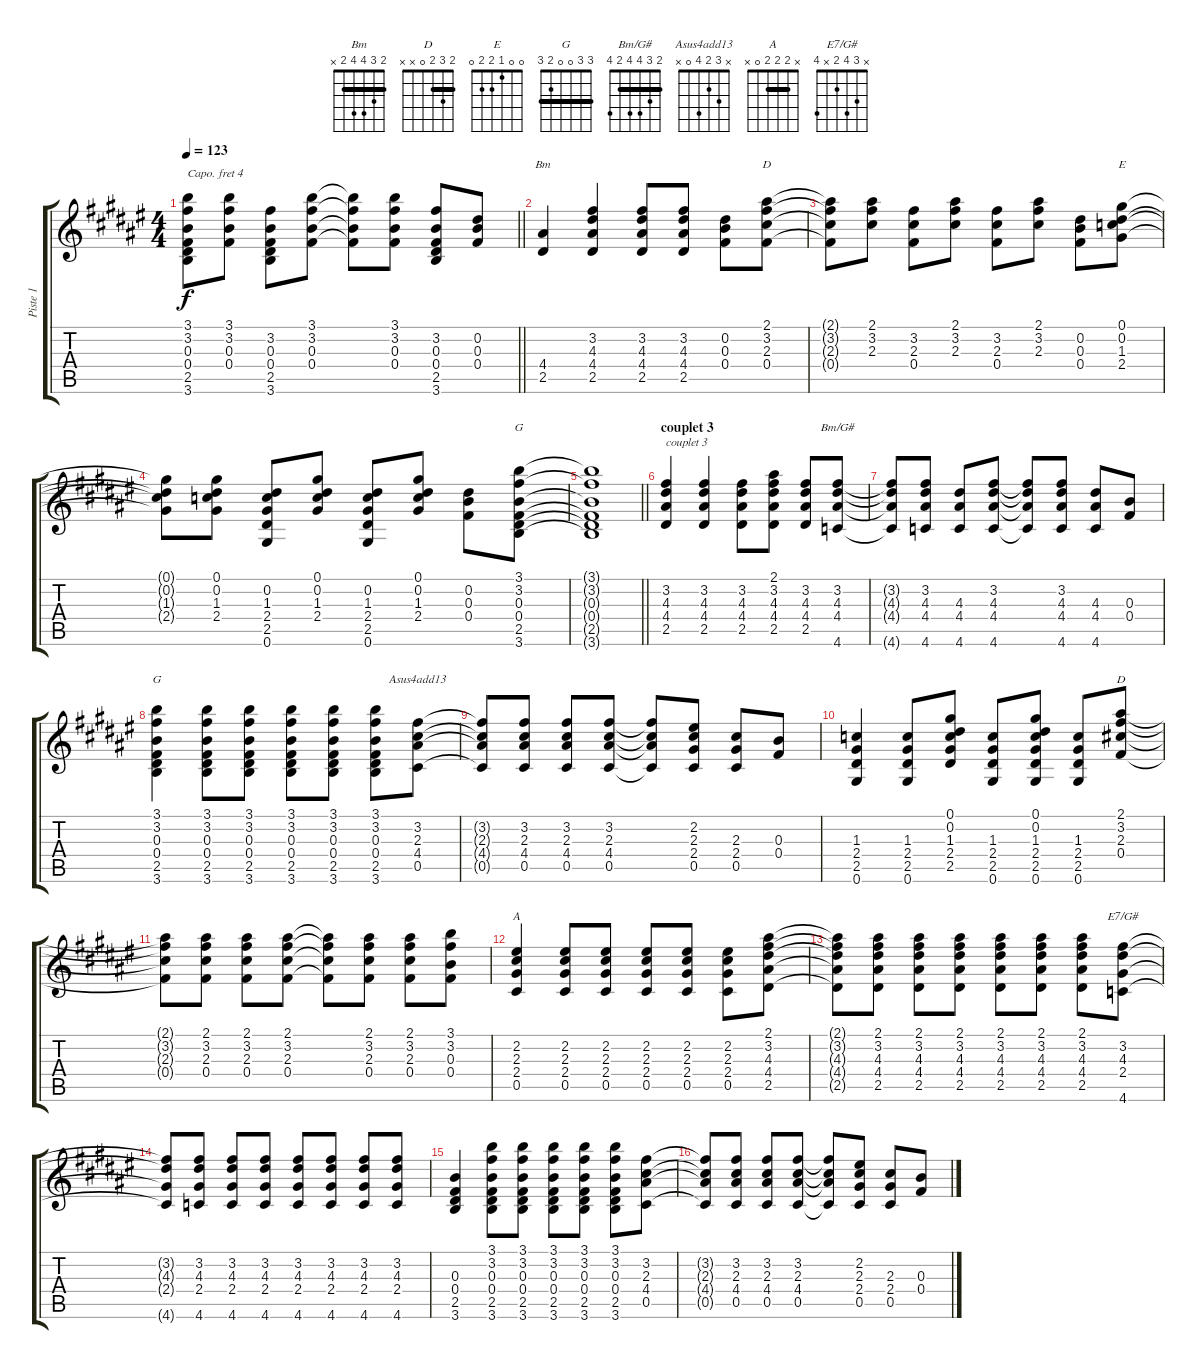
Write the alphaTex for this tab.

\track ("Piste 1" "Piste 1") {instrument acousticguitarsteel}
\staff {score tabs}
\capo 4
\tuning (E4 B3 G3 D3 A2 E2) {hide}
\chord ("Bm" 2 3 4 4 2 x) {barre 2}
\chord ("D" 2 3 2 0 x x)
\chord ("E" 0 0 1 2 2 0)
\chord ("G" 3 3 0 0 2 3)
\chord ("Bm/G#" 2 3 4 4 2 4) {barre 2}
\chord ("G" 3 3 0 0 2 3) {barre 3}
\chord ("Asus4add13" x 3 2 4 0 x)
\chord ("D" 2 3 2 0 x x) {barre 2}
\chord ("A" x 2 2 2 0 x) {barre 2}
\chord ("E7/G#" x 3 4 2 x 4)
\ts (4 4)
\tempo 123
\clef g2
\barLineRight lightlight
\ks f#
(3.1{t} 3.2{t} 0.3{t} 0.4{t} 2.5{t} 3.6{t}).8{dy f} (3.1 3.2 0.3 0.4).8 (3.2 0.3 0.4 2.5 3.6).8 (3.1 3.2 0.3 0.4).8 (3.1{t} 3.2{t} 0.3{t} 0.4{t}).8 (3.1 3.2 0.3 0.4).8 (3.2 0.3 0.4 2.5 3.6).8 (0.2 0.3 0.4).8 |
(4.4 2.5).4{ch "Bm"} (3.2 4.3 4.4 2.5).4 (3.2 4.3 4.4 2.5).8 (3.2 4.3 4.4 2.5).8 (0.2 0.3 0.4).8 (2.1 3.2 2.3 0.4).8{ch "D"} |
(2.1{t} 3.2{t} 2.3{t} 0.4{t}).8 (2.1 3.2 2.3).8 (3.2 2.3 0.4).8 (2.1 3.2 2.3).8 (3.2 2.3 0.4).8 (2.1 3.2 2.3).8 (0.2 0.3 0.4).8 (0.1 0.2 1.3 2.4).8{ch "E"} |
(0.1{t} 0.2{t} 1.3{t} 2.4{t}).8 (0.1 0.2 1.3 2.4).8 (0.2 1.3 2.4 2.5 0.6).8 (0.1 0.2 1.3 2.4).8 (0.2 1.3 2.4 2.5 0.6).8 (0.1 0.2 1.3 2.4).8 (0.2 0.3 0.4).8 (3.1 3.2 0.3 0.4 2.5 3.6).8{ch "G"} |
\barLineRight lightlight
(3.1{t} 3.2{t} 0.3{t} 0.4{t} 2.5{t} 3.6{t}).1 |
\section ("" "couplet 3")
(3.2 4.3 4.4 2.5).4{txt "couplet 3"} (3.2 4.3 4.4 2.5).4 (3.2 4.3 4.4 2.5).8 (2.1 3.2 4.3 4.4 2.5).8 (3.2 4.3 4.4 2.5).8 (3.2 4.3 4.4 4.6).8{ch "Bm/G#"} |
(3.2{t} 4.3{t} 4.4{t} 4.6{t}).8 (3.2 4.3 4.4 4.6).8 (4.3 4.4 4.6).8 (3.2 4.3 4.4 4.6).8 (3.2{t} 4.3{t} 4.4{t} 4.6{t}).8 (3.2 4.3 4.4 4.6).8 (4.3 4.4 4.6).8 (0.3 0.4).8 |
(3.1 3.2 0.3 0.4 2.5 3.6).4{ch "G"} (3.1 3.2 0.3 0.4 2.5 3.6).8 (3.1 3.2 0.3 0.4 2.5 3.6).8 (3.1 3.2 0.3 0.4 2.5 3.6).8 (3.1 3.2 0.3 0.4 2.5 3.6).8 (3.1 3.2 0.3 0.4 2.5 3.6).8 (3.2 2.3 4.4 0.5).8{ch "Asus4add13"} |
(3.2{t} 2.3{t} 4.4{t} 0.5{t}).8 (3.2 2.3 4.4 0.5).8 (3.2 2.3 4.4 0.5).8 (3.2 2.3 4.4 0.5).8 (3.2{t} 2.3{t} 4.4{t} 0.5{t}).8 (2.2 2.3 2.4 0.5).8 (2.3 2.4 0.5).8 (0.3 0.4).8 |
(1.3 2.4 2.5 0.6).4 (1.3 2.4 2.5 0.6).8 (0.1 0.2 1.3 2.4 2.5).8 (1.3 2.4 2.5 0.6).8 (0.1 0.2 1.3 2.4 2.5 0.6).8 (1.3 2.4 2.5 0.6).8 (2.1 3.2 2.3 0.4).8{ch "D"} |
(2.1{t} 3.2{t} 2.3{t} 0.4{t}).8 (2.1 3.2 2.3 0.4).8 (2.1 3.2 2.3 0.4).8 (2.1 3.2 2.3 0.4).8 (2.1{t} 3.2{t} 2.3{t} 0.4{t}).8 (2.1 3.2 2.3 0.4).8 (2.1 3.2 2.3 0.4).8 (3.1 3.2 0.3 0.4).8 |
(2.2 2.3 2.4 0.5).4{ch "A"} (2.2 2.3 2.4 0.5).8 (2.2 2.3 2.4 0.5).8 (2.2 2.3 2.4 0.5).8 (2.2 2.3 2.4 0.5).8 (2.2 2.3 2.4 0.5).8 (2.1 3.2 4.3 4.4 2.5).8 |
(2.1{t} 3.2{t} 4.3{t} 4.4{t} 2.5{t}).8 (2.1 3.2 4.3 4.4 2.5).8 (2.1 3.2 4.3 4.4 2.5).8 (2.1 3.2 4.3 4.4 2.5).8 (2.1 3.2 4.3 4.4 2.5).8 (2.1 3.2 4.3 4.4 2.5).8 (2.1 3.2 4.3 4.4 2.5).8 (3.2 4.3 2.4 4.6).8{ch "E7/G#"} |
(3.2{t} 4.3{t} 2.4{t} 4.6{t}).8 (3.2 4.3 2.4 4.6).8 (3.2 4.3 2.4 4.6).8 (3.2 4.3 2.4 4.6).8 (3.2 4.3 2.4 4.6).8 (3.2 4.3 2.4 4.6).8 (3.2 4.3 2.4 4.6).8 (3.2 4.3 2.4 4.6).8 |
(0.3 0.4 2.5 3.6).4 (3.1 3.2 0.3 0.4 2.5 3.6).8 (3.1 3.2 0.3 0.4 2.5 3.6).8 (3.1 3.2 0.3 0.4 2.5 3.6).8 (3.1 3.2 0.3 0.4 2.5 3.6).8 (3.1 3.2 0.3 0.4 2.5 3.6).8 (3.2 2.3 4.4 0.5).8 |
(3.2{t} 2.3{t} 4.4{t} 0.5{t}).8 (3.2 2.3 4.4 0.5).8 (3.2 2.3 4.4 0.5).8 (3.2 2.3 4.4 0.5).8 (3.2{t} 2.3{t} 4.4{t} 0.5{t}).8 (2.2 2.3 2.4 0.5).8 (2.3 2.4 0.5).8 (0.3 0.4).8
